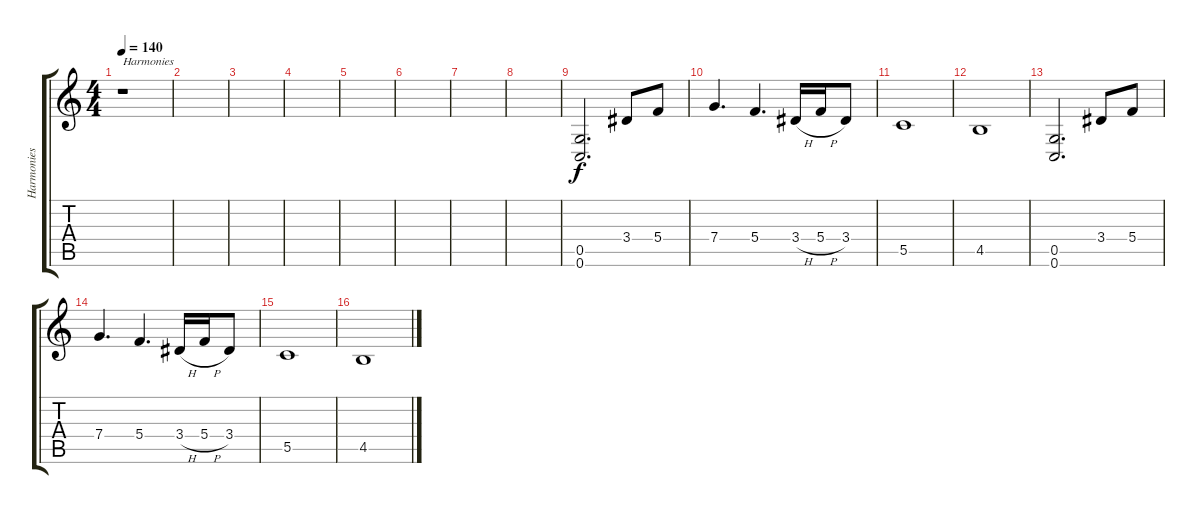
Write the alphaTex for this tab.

\track ("Harmonies" "Harmonies") {instrument distortionguitar}
\staff {score tabs}
\tuning (D4 A3 F3 C3 G2 C2) {hide}
\ts (4 4)
\tempo 140
\clef g2
\ks c
r.1{txt "Harmonies" dy f instrument distortionguitar} |
|
|
|
|
|
|
|
(0.5 0.6).2{d balance 16} 3.4.8 5.4.8 |
7.4.4{d} 5.4.4{d} 3.4{h}.16 5.4{h}.16 3.4.8 |
5.5.1 |
4.5.1 |
(0.5 0.6).2{d} 3.4.8 5.4.8 |
7.4.4{d} 5.4.4{d} 3.4{h}.16 5.4{h}.16 3.4.8 |
5.5.1 |
4.5.1
